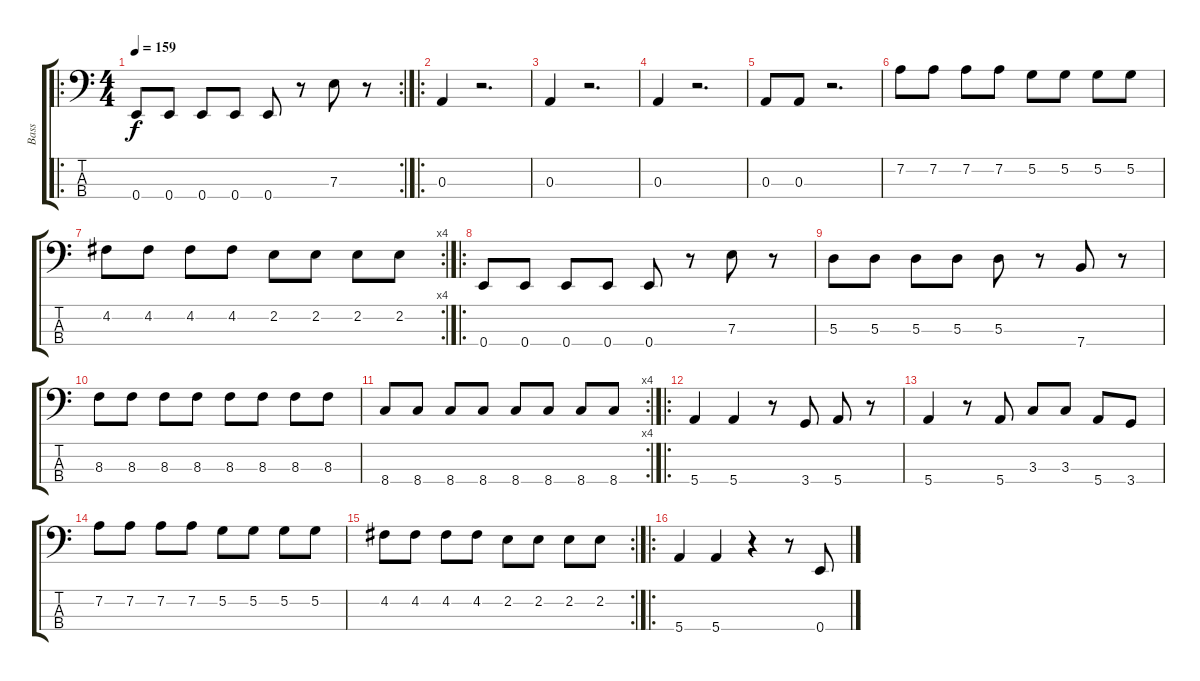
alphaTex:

\track ("Bass" "Bass") {instrument electricbasspick}
\staff {score tabs}
\tuning (G2 D2 A1 E1) {hide}
\ro
\rc 2
\ts (4 4)
\tempo 159
\clef f4
\ks c
0.4.8{dy f instrument electricbasspick} 0.4.8 0.4.8 0.4.8 0.4.8 r.8 7.3.8 r.8 |
\ro
0.3.4 r.2{d} |
0.3.4 r.2{d} |
0.3.4 r.2{d} |
0.3.8 0.3.8 r.2{d} |
7.2.8 7.2.8 7.2.8 7.2.8 5.2.8 5.2.8 5.2.8 5.2.8 |
\rc 4
4.2.8 4.2.8 4.2.8 4.2.8 2.2.8 2.2.8 2.2.8 2.2.8 |
\ro
0.4.8 0.4.8 0.4.8 0.4.8 0.4.8 r.8 7.3.8 r.8 |
5.3.8 5.3.8 5.3.8 5.3.8 5.3.8 r.8 7.4.8 r.8 |
8.3.8 8.3.8 8.3.8 8.3.8 8.3.8 8.3.8 8.3.8 8.3.8 |
\rc 4
8.4.8 8.4.8 8.4.8 8.4.8 8.4.8 8.4.8 8.4.8 8.4.8 |
\ro
5.4.4 5.4.4 r.8 3.4.8 5.4.8 r.8 |
5.4.4 r.8 5.4.8 3.3.8 3.3.8 5.4.8 3.4.8 |
7.2.8 7.2.8 7.2.8 7.2.8 5.2.8 5.2.8 5.2.8 5.2.8 |
\rc 2
4.2.8 4.2.8 4.2.8 4.2.8 2.2.8 2.2.8 2.2.8 2.2.8 |
\ro
5.4.4 5.4.4 r.4 r.8 0.4.8
